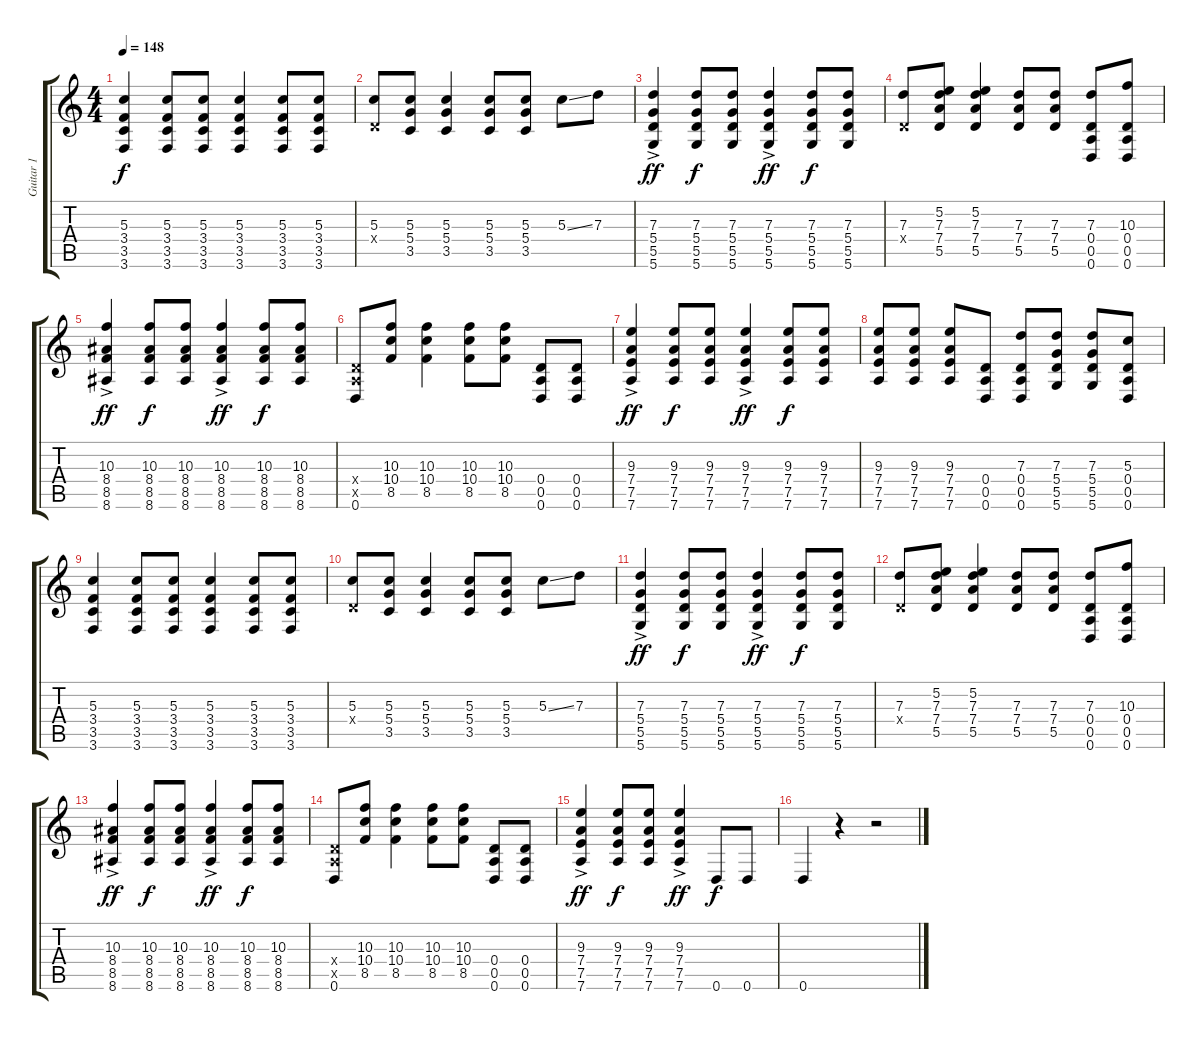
\track ("Guitar 1" "Guitar 1") {instrument electricguitarclean}
\staff {score tabs}
\tuning (E4 B3 G3 D3 A2 D2) {hide}
\ts (4 4)
\tempo 148
\clef g2
\ks c
(5.3 3.4 3.5 3.6).4{dy f} (5.3 3.4 3.5 3.6).8 (5.3 3.4 3.5 3.6).8 (5.3 3.4 3.5 3.6).4 (5.3 3.4 3.5 3.6).8 (5.3 3.4 3.5 3.6).8 |
(5.3 0.4{x}).8 (5.3 5.4 3.5).8 (5.3 5.4 3.5).4 (5.3 5.4 3.5).8 (5.3 5.4 3.5).8 5.3{ss}.8 7.3.8 |
(7.3{ac} 5.4{ac} 5.5{ac} 5.6{ac}).4{dy ff} (7.3 5.4 5.5 5.6).8{dy f} (7.3 5.4 5.5 5.6).8 (7.3{ac} 5.4{ac} 5.5{ac} 5.6{ac}).4{dy ff} (7.3 5.4 5.5 5.6).8{dy f} (7.3 5.4 5.5 5.6).8 |
(7.3 0.4{x}).8 (5.2 7.3 7.4 5.5).8 (5.2 7.3 7.4 5.5).4 (7.3 7.4 5.5).8 (7.3 7.4 5.5).8 (7.3 0.4 0.5 0.6).8 (10.3 0.4 0.5 0.6).8 |
(10.3{ac} 8.4{ac} 8.5{ac} 8.6{ac}).4{dy ff} (10.3 8.4 8.5 8.6).8{dy f} (10.3 8.4 8.5 8.6).8 (10.3{ac} 8.4{ac} 8.5{ac} 8.6{ac}).4{dy ff} (10.3 8.4 8.5 8.6).8{dy f} (10.3 8.4 8.5 8.6).8 |
(0.4{x} 0.5{x} 0.6).8 (10.3 10.4 8.5).8 (10.3 10.4 8.5).4 (10.3 10.4 8.5).8 (10.3 10.4 8.5).8 (0.4 0.5 0.6).8 (0.4 0.5 0.6).8 |
(9.3{ac} 7.4{ac} 7.5{ac} 7.6{ac}).4{dy ff} (9.3 7.4 7.5 7.6).8{dy f} (9.3 7.4 7.5 7.6).8 (9.3{ac} 7.4{ac} 7.5{ac} 7.6{ac}).4{dy ff} (9.3 7.4 7.5 7.6).8{dy f} (9.3 7.4 7.5 7.6).8 |
(9.3 7.4 7.5 7.6).8 (9.3 7.4 7.5 7.6).8 (9.3 7.4 7.5 7.6).8 (0.4 0.5 0.6).8 (7.3 0.4 0.5 0.6).8 (7.3 5.4 5.5 5.6).8 (7.3 5.4 5.5 5.6).8 (5.3 0.4 0.5 0.6).8 |
(5.3 3.4 3.5 3.6).4 (5.3 3.4 3.5 3.6).8 (5.3 3.4 3.5 3.6).8 (5.3 3.4 3.5 3.6).4 (5.3 3.4 3.5 3.6).8 (5.3 3.4 3.5 3.6).8 |
(5.3 0.4{x}).8 (5.3 5.4 3.5).8 (5.3 5.4 3.5).4 (5.3 5.4 3.5).8 (5.3 5.4 3.5).8 5.3{ss}.8 7.3.8 |
(7.3{ac} 5.4{ac} 5.5{ac} 5.6{ac}).4{dy ff} (7.3 5.4 5.5 5.6).8{dy f} (7.3 5.4 5.5 5.6).8 (7.3{ac} 5.4{ac} 5.5{ac} 5.6{ac}).4{dy ff} (7.3 5.4 5.5 5.6).8{dy f} (7.3 5.4 5.5 5.6).8 |
(7.3 0.4{x}).8 (5.2 7.3 7.4 5.5).8 (5.2 7.3 7.4 5.5).4 (7.3 7.4 5.5).8 (7.3 7.4 5.5).8 (7.3 0.4 0.5 0.6).8 (10.3 0.4 0.5 0.6).8 |
(10.3{ac} 8.4{ac} 8.5{ac} 8.6{ac}).4{dy ff} (10.3 8.4 8.5 8.6).8{dy f} (10.3 8.4 8.5 8.6).8 (10.3{ac} 8.4{ac} 8.5{ac} 8.6{ac}).4{dy ff} (10.3 8.4 8.5 8.6).8{dy f} (10.3 8.4 8.5 8.6).8 |
(0.4{x} 0.5{x} 0.6).8 (10.3 10.4 8.5).8 (10.3 10.4 8.5).4 (10.3 10.4 8.5).8 (10.3 10.4 8.5).8 (0.4 0.5 0.6).8 (0.4 0.5 0.6).8 |
(9.3{ac} 7.4{ac} 7.5{ac} 7.6{ac}).4{dy ff} (9.3 7.4 7.5 7.6).8{dy f} (9.3 7.4 7.5 7.6).8 (9.3{ac} 7.4{ac} 7.5{ac} 7.6{ac}).4{dy ff} 0.6.8{dy f} 0.6.8 |
0.6.4 r.4 r.2
